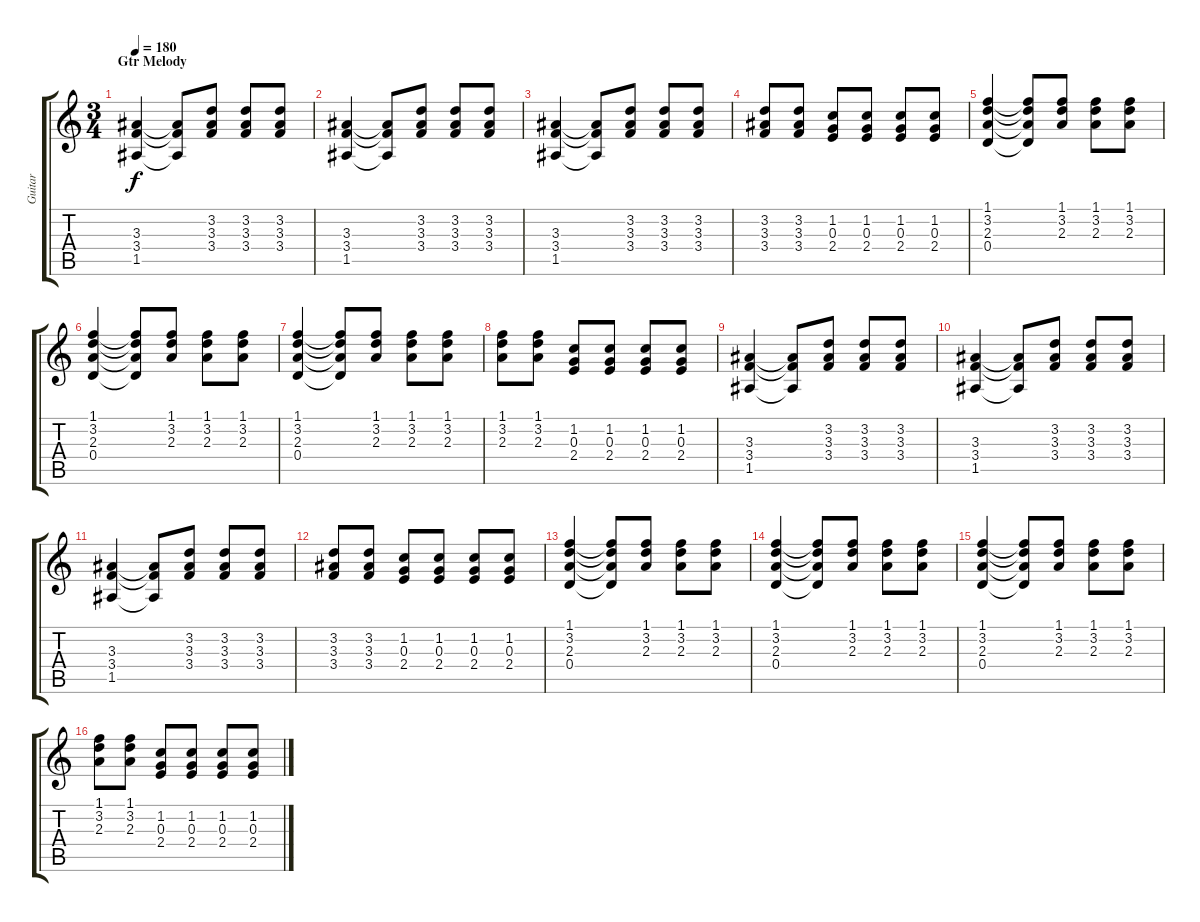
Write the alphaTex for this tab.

\track ("Guitar" "Guitar") {instrument acousticguitarnylon}
\staff {score tabs}
\tuning (E4 B3 G3 D3 A2 E2) {hide}
\ts (3 4)
\section ("" "Gtr Melody")
\tempo 180
\clef g2
\ks c
(3.3 3.4 1.5).4{dy f} (3.3{t} 3.4{t} 1.5{t}).8 (3.2 3.3 3.4).8 (3.2 3.3 3.4).8 (3.2 3.3 3.4).8 |
(3.3 3.4 1.5).4 (3.3{t} 3.4{t} 1.5{t}).8 (3.2 3.3 3.4).8 (3.2 3.3 3.4).8 (3.2 3.3 3.4).8 |
(3.3 3.4 1.5).4 (3.3{t} 3.4{t} 1.5{t}).8 (3.2 3.3 3.4).8 (3.2 3.3 3.4).8 (3.2 3.3 3.4).8 |
(3.2 3.3 3.4).8 (3.2 3.3 3.4).8 (1.2 0.3 2.4).8 (1.2 0.3 2.4).8 (1.2 0.3 2.4).8 (1.2 0.3 2.4).8 |
(1.1 3.2 2.3 0.4).4 (1.1{t} 3.2{t} 2.3{t} 0.4{t}).8 (1.1 3.2 2.3).8 (1.1 3.2 2.3).8 (1.1 3.2 2.3).8 |
(1.1 3.2 2.3 0.4).4 (1.1{t} 3.2{t} 2.3{t} 0.4{t}).8 (1.1 3.2 2.3).8 (1.1 3.2 2.3).8 (1.1 3.2 2.3).8 |
(1.1 3.2 2.3 0.4).4 (1.1{t} 3.2{t} 2.3{t} 0.4{t}).8 (1.1 3.2 2.3).8 (1.1 3.2 2.3).8 (1.1 3.2 2.3).8 |
(1.1 3.2 2.3).8 (1.1 3.2 2.3).8 (1.2 0.3 2.4).8 (1.2 0.3 2.4).8 (1.2 0.3 2.4).8 (1.2 0.3 2.4).8 |
(3.3 3.4 1.5).4 (3.3{t} 3.4{t} 1.5{t}).8 (3.2 3.3 3.4).8 (3.2 3.3 3.4).8 (3.2 3.3 3.4).8 |
(3.3 3.4 1.5).4 (3.3{t} 3.4{t} 1.5{t}).8 (3.2 3.3 3.4).8 (3.2 3.3 3.4).8 (3.2 3.3 3.4).8 |
(3.3 3.4 1.5).4 (3.3{t} 3.4{t} 1.5{t}).8 (3.2 3.3 3.4).8 (3.2 3.3 3.4).8 (3.2 3.3 3.4).8 |
(3.2 3.3 3.4).8 (3.2 3.3 3.4).8 (1.2 0.3 2.4).8 (1.2 0.3 2.4).8 (1.2 0.3 2.4).8 (1.2 0.3 2.4).8 |
(1.1 3.2 2.3 0.4).4 (1.1{t} 3.2{t} 2.3{t} 0.4{t}).8 (1.1 3.2 2.3).8 (1.1 3.2 2.3).8 (1.1 3.2 2.3).8 |
(1.1 3.2 2.3 0.4).4 (1.1{t} 3.2{t} 2.3{t} 0.4{t}).8 (1.1 3.2 2.3).8 (1.1 3.2 2.3).8 (1.1 3.2 2.3).8 |
(1.1 3.2 2.3 0.4).4 (1.1{t} 3.2{t} 2.3{t} 0.4{t}).8 (1.1 3.2 2.3).8 (1.1 3.2 2.3).8 (1.1 3.2 2.3).8 |
(1.1 3.2 2.3).8 (1.1 3.2 2.3).8 (1.2 0.3 2.4).8 (1.2 0.3 2.4).8 (1.2 0.3 2.4).8 (1.2 0.3 2.4).8
